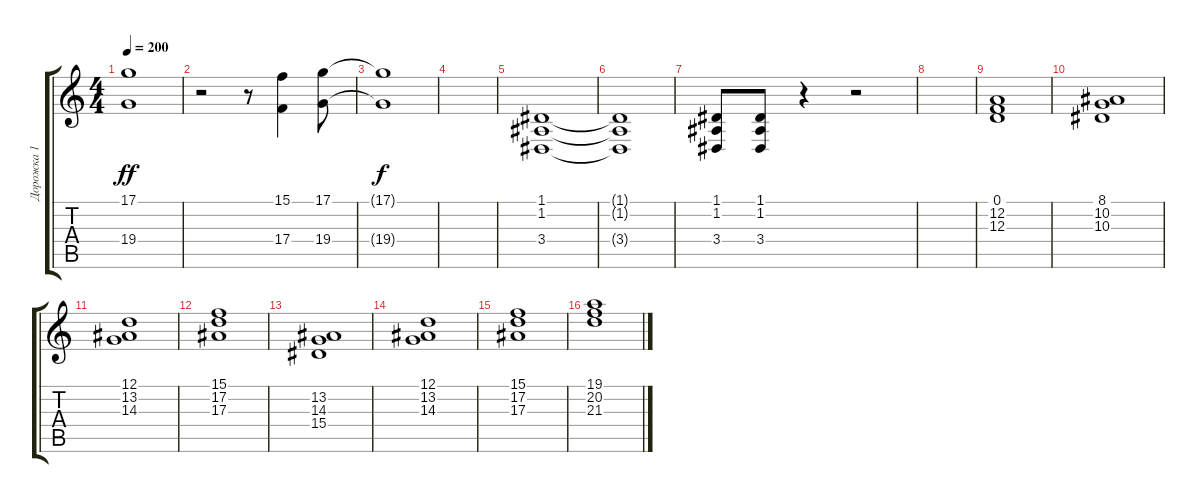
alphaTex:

\track ("Дорожка 1" "Дорожка 1") {instrument fx4atmosphere}
\staff {score tabs}
\tuning (D4 A3 F3 C3 G2 D2) {hide}
\ts (4 4)
\tempo 200
\clef g2
\ks c
(17.1 19.4).1{dy ff} |
r.2 r.8 (15.1 17.4).4 (17.1 19.4).8 |
(17.1{t} 19.4{t}).1{dy f} |
|
(1.1 1.2 3.4).1{instrument acousticgrandpiano} |
(1.1{t} 1.2{t} 3.4{t}).1 |
(1.1 1.2 3.4).8 (1.1 1.2 3.4).8 r.4 r.2 |
|
(0.1 12.2 12.3).1 |
(8.1 10.2 10.3).1 |
(12.1 13.2 14.3).1 |
(15.1 17.2 17.3).1 |
(13.2 14.3 15.4).1 |
(12.1 13.2 14.3).1 |
(15.1 17.2 17.3).1 |
(19.1 20.2 21.3).1
